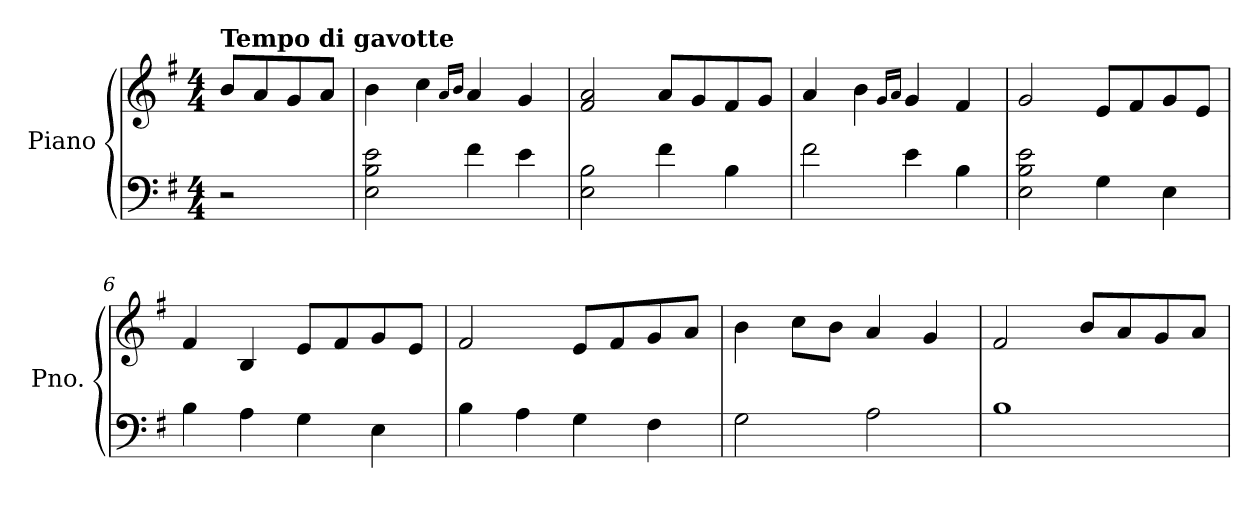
**kern	**kern
*part1	*part1
*staff2	*staff1
*I"Piano	*
*I'Pno.	*
*clefF4	*clefG2
*k[f#]	*k[f#]
*M4/4	*M4/4
=1	=1
!	!LO:TX:a:B:t=Tempo di gavotte
2r	8b/L
.	8a/
.	8g/
.	8a/J
=2	=2
2E\ 2B\ 2e\	4b\
.	4cc\
.	16qa/LL
.	16qb/JJ
4f#\	4a/
4e\	4g/
=3	=3
2E\ 2B\	2f#/ 2a/
4f#\	8a/L
.	8g/
4B\	8f#/
.	8g/J
!!LO:LB:g=z
=4	=4
2f#\	4a/
.	4b\
.	16qg/LL
.	16qa/JJ
4e\	4g/
4B\	4f#/
=5	=5
2E\ 2B\ 2e\	2g/
4G\	8e/L
.	8f#/
4E\	8g/
.	8e/J
=6	=6
4B\	4f#/
4A\	4B/
4G\	8e/L
.	8f#/
4E\	8g/
.	8e/J
=7	=7
4B\	2f#/
4A\	.
4G\	8e/L
.	8f#/
4F#\	8g/
.	8a/J
!!LO:LB:g=z
=8	=8
2G\	4b\
.	8cc\L
.	8b\J
2A\	4a/
.	4g/
=9	=9
1B	2f#/
.	8b/L
.	8a/
.	8g/
.	8a/J
=	=
*-	*-
